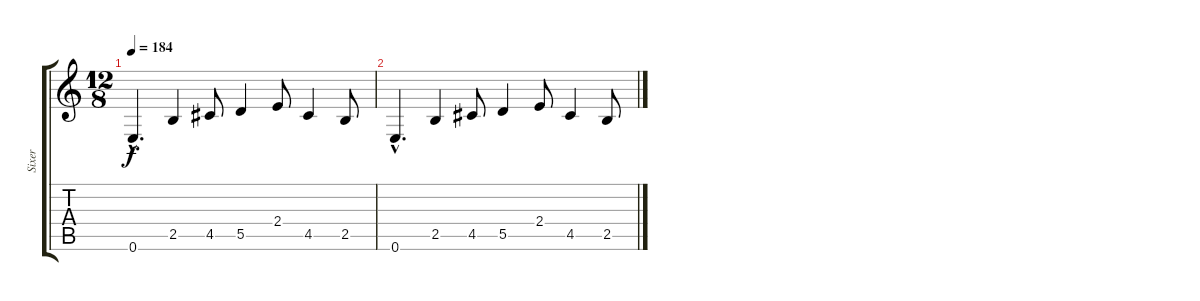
\track ("Sixer" "Sixer") {instrument electricguitarclean}
\staff {score tabs}
\tuning (E4 B3 G3 D3 A2 E2) {hide}
\ts (12 8)
\tempo 184
\clef g2
\ks c
0.6{hac}.4{d dy f} 2.5.4 4.5.8 5.5.4 2.4.8 4.5.4 2.5.8 |
0.6{hac}.4{d} 2.5.4 4.5.8 5.5.4 2.4.8 4.5.4 2.5.8
